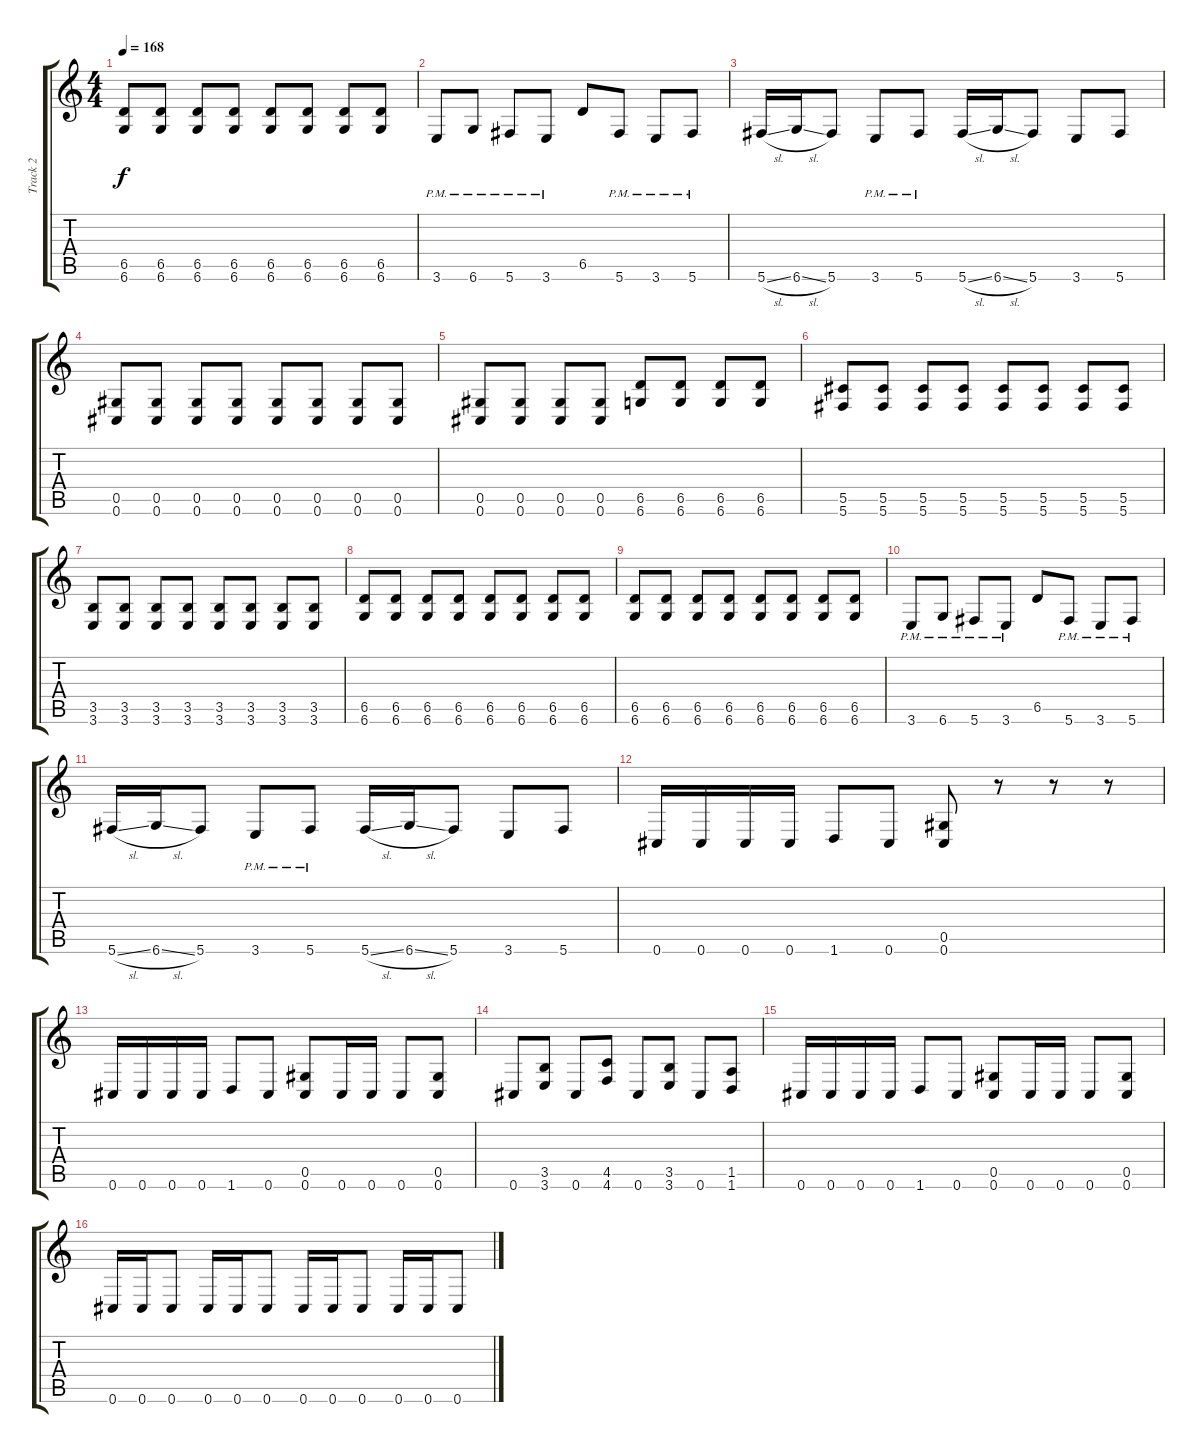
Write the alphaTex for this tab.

\track ("Track 2" "Track 2") {instrument overdrivenguitar}
\staff {score tabs}
\tuning (Eb4 Bb3 Gb3 Db3 Ab2 Db2) {hide}
\ts (4 4)
\tempo 168
\clef g2
\ks c
(6.5 6.6).8{dy f} (6.5 6.6).8 (6.5 6.6).8 (6.5 6.6).8 (6.5 6.6).8 (6.5 6.6).8 (6.5 6.6).8 (6.5 6.6).8 |
3.6{pm}.8 6.6{pm}.8 5.6{pm}.8 3.6{pm}.8 6.5.8 5.6{pm}.8 3.6{pm}.8 5.6{pm}.8 |
5.6{sl}.16 6.6{sl}.16 5.6.8 3.6{pm}.8 5.6{pm}.8 5.6{sl}.16 6.6{sl}.16 5.6.8 3.6.8 5.6.8 |
(0.5 0.6).8 (0.5 0.6).8 (0.5 0.6).8 (0.5 0.6).8 (0.5 0.6).8 (0.5 0.6).8 (0.5 0.6).8 (0.5 0.6).8 |
(0.5 0.6).8 (0.5 0.6).8 (0.5 0.6).8 (0.5 0.6).8 (6.5 6.6).8 (6.5 6.6).8 (6.5 6.6).8 (6.5 6.6).8 |
(5.5 5.6).8 (5.5 5.6).8 (5.5 5.6).8 (5.5 5.6).8 (5.5 5.6).8 (5.5 5.6).8 (5.5 5.6).8 (5.5 5.6).8 |
(3.5 3.6).8 (3.5 3.6).8 (3.5 3.6).8 (3.5 3.6).8 (3.5 3.6).8 (3.5 3.6).8 (3.5 3.6).8 (3.5 3.6).8 |
(6.5 6.6).8 (6.5 6.6).8 (6.5 6.6).8 (6.5 6.6).8 (6.5 6.6).8 (6.5 6.6).8 (6.5 6.6).8 (6.5 6.6).8 |
(6.5 6.6).8 (6.5 6.6).8 (6.5 6.6).8 (6.5 6.6).8 (6.5 6.6).8 (6.5 6.6).8 (6.5 6.6).8 (6.5 6.6).8 |
3.6{pm}.8 6.6{pm}.8 5.6{pm}.8 3.6{pm}.8 6.5.8 5.6{pm}.8 3.6{pm}.8 5.6{pm}.8 |
5.6{sl}.16 6.6{sl}.16 5.6.8 3.6{pm}.8 5.6{pm}.8 5.6{sl}.16 6.6{sl}.16 5.6.8 3.6.8 5.6.8 |
0.6.16 0.6.16 0.6.16 0.6.16 1.6.8 0.6.8 (0.5 0.6).8 r.8 r.8 r.8 |
0.6.16 0.6.16 0.6.16 0.6.16 1.6.8 0.6.8 (0.5 0.6).8 0.6.16 0.6.16 0.6.8 (0.5 0.6).8 |
0.6.8 (3.5 3.6).8 0.6.8 (4.5 4.6).8 0.6.8 (3.5 3.6).8 0.6.8 (1.5 1.6).8 |
0.6.16 0.6.16 0.6.16 0.6.16 1.6.8 0.6.8 (0.5 0.6).8 0.6.16 0.6.16 0.6.8 (0.5 0.6).8 |
0.6.16 0.6.16 0.6.8 0.6.16 0.6.16 0.6.8 0.6.16 0.6.16 0.6.8 0.6.16 0.6.16 0.6.8
